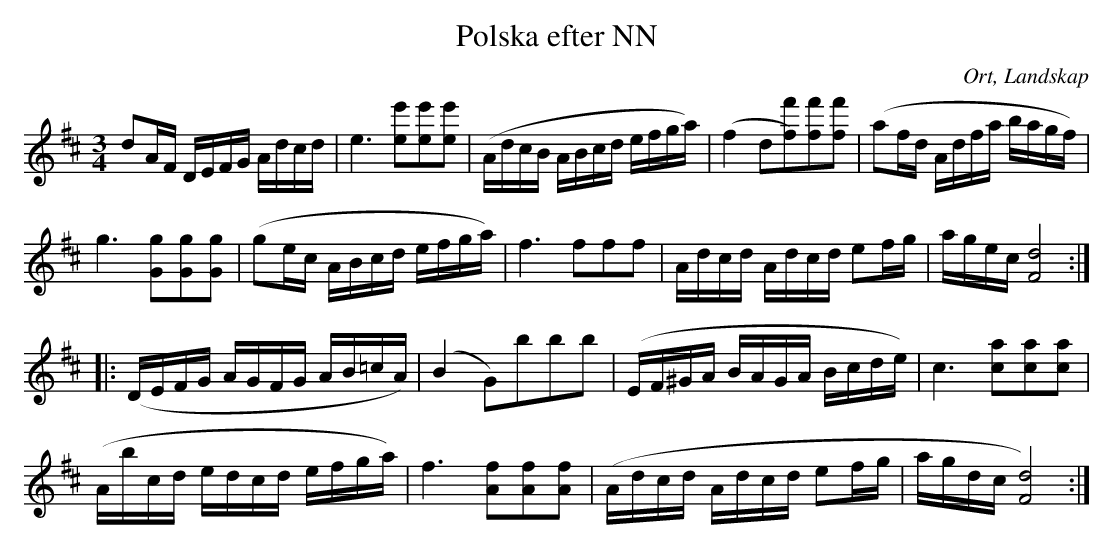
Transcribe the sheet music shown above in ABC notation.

X:1
T:Polska efter NN
O:Ort, Landskap
M:3/4
L:1/16
K:D
d2AF DEFG Adcd|e6 [e2e'2][e2e'2][e2e'2]|(AdcB ABcd efga)|(f4 d2[f2)f'2][f2f'2][f2f'2]|(a2fd Adfa bagf)|
g6 [G2g2][G2g2][G2g2]|(g2ec ABcd efga)|f6 f2f2f2|Adcd Adcd e2fg|agec [F8d8]:|
|:(DEFG AGFG AB=cA)|(B4 G2)b2b2b2|(EF^GA BAGA Bcde)|c6 [c2a2][c2a2][c2a2]|
(Abcd edcd efga)|f6 [A2f2][A2f2][A2f2]|(Adcd Adcd e2fg|agdc [F8d8]):|
